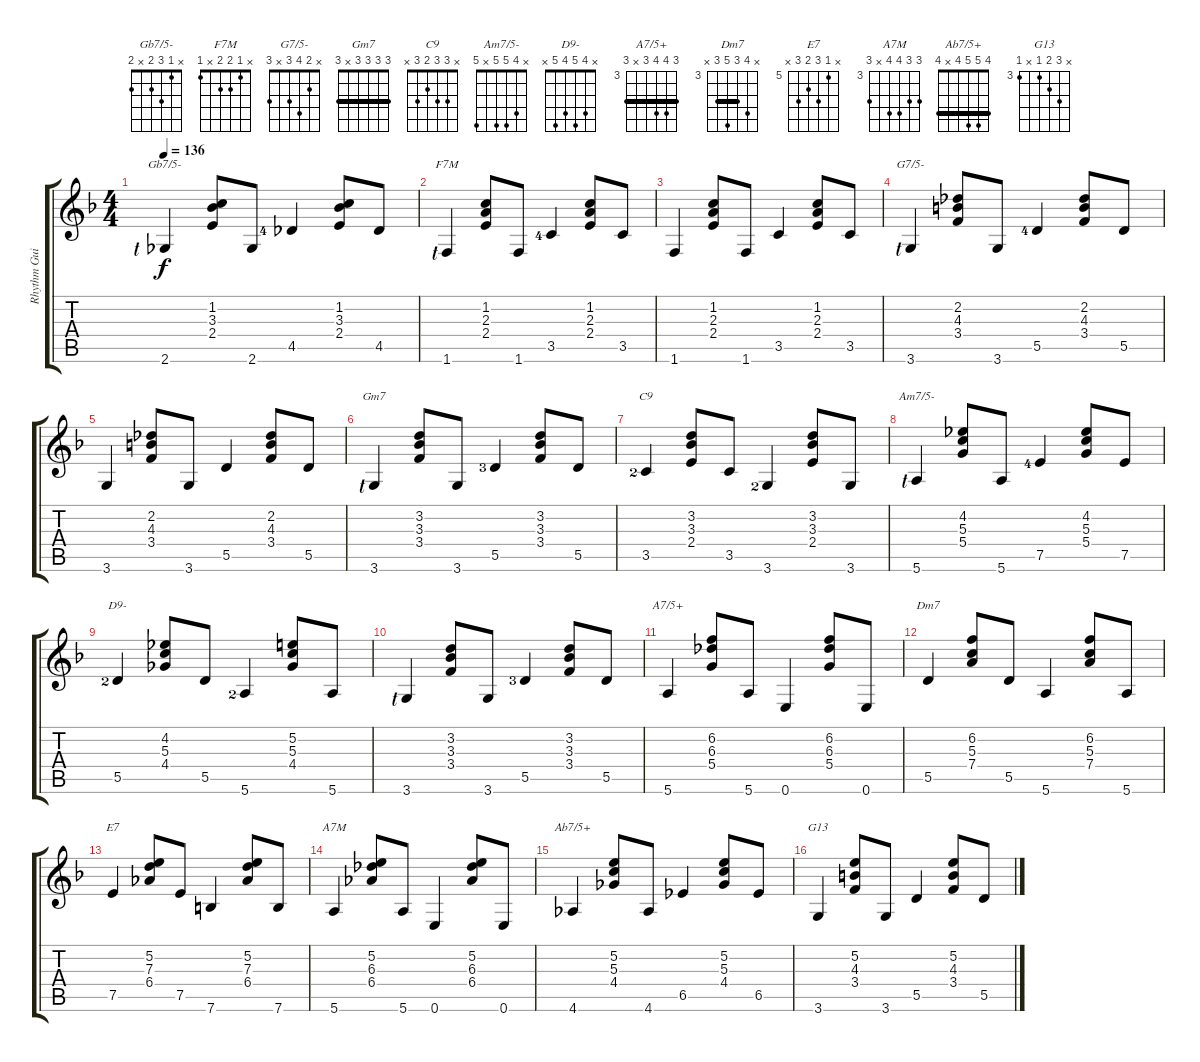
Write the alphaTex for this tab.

\track ("Rhythm Guitar" "Rhythm Gui") {instrument acousticguitarnylon}
\staff {score tabs}
\tuning (E4 B3 G3 D3 A2 E2) {hide}
\chord ("Gb7/5-" x 1 3 2 x 2)
\chord ("F7M" x 1 2 2 x 1)
\chord ("G7/5-" x 2 4 3 x 3)
\chord ("Gm7" 3 3 3 3 x 3) {barre 3}
\chord ("C9" x 3 3 2 3 x)
\chord ("Am7/5-" x 4 5 5 x 5)
\chord ("D9-" x 4 5 4 5 x)
\chord ("A7/5+" 5 6 6 5 x 5) {firstfret 3 barre 5}
\chord ("Dm7" x 6 5 7 5 x) {firstfret 3 barre 5}
\chord ("E7" x 5 7 6 7 x) {firstfret 5}
\chord ("A7M" 5 5 6 6 x 5) {firstfret 3}
\chord ("Ab7/5+" 4 5 5 4 x 4) {barre 4}
\chord ("G13" x 5 4 3 x 3) {firstfret 3}
\ts (4 4)
\tempo 136
\clef g2
\ks f
2.6{lf 1}.4{ch "Gb7/5-" dy f} (1.2 3.3 2.4).8 2.6.8 4.5{lf 5}.4 (1.2 3.3 2.4).8 4.5.8 |
1.6{lf 1}.4{ch "F7M"} (1.2 2.3 2.4).8 1.6.8 3.5{lf 5}.4 (1.2 2.3 2.4).8 3.5.8 |
1.6.4 (1.2 2.3 2.4).8 1.6.8 3.5.4 (1.2 2.3 2.4).8 3.5.8 |
3.6{lf 1}.4{ch "G7/5-"} (2.2 4.3 3.4).8 3.6.8 5.5{lf 5}.4 (2.2 4.3 3.4).8 5.5.8 |
3.6.4 (2.2 4.3 3.4).8 3.6.8 5.5.4 (2.2 4.3 3.4).8 5.5.8 |
3.6{lf 1}.4{ch "Gm7"} (3.2 3.3 3.4).8 3.6.8 5.5{lf 4}.4 (3.2 3.3 3.4).8 5.5.8 |
3.5{lf 3}.4{ch "C9"} (3.2 3.3 2.4).8 3.5.8 3.6{lf 3}.4 (3.2 3.3 2.4).8 3.6.8 |
5.6{lf 1}.4{ch "Am7/5-"} (4.2 5.3 5.4).8 5.6.8 7.5{lf 5}.4 (4.2 5.3 5.4).8 7.5.8 |
5.5{lf 3}.4{ch "D9-"} (4.2 5.3 4.4).8 5.5.8 5.6{lf 3}.4 (5.2 5.3 4.4).8 5.6.8 |
3.6{lf 1}.4 (3.2 3.3 3.4).8 3.6.8 5.5{lf 4}.4 (3.2 3.3 3.4).8 5.5.8 |
5.6.4{ch "A7/5+"} (6.2 6.3 5.4).8 5.6.8 0.6.4 (6.2 6.3 5.4).8 0.6.8 |
5.5.4{ch "Dm7"} (6.2 5.3 7.4).8 5.5.8 5.6.4 (6.2 5.3 7.4).8 5.6.8 |
7.5.4{ch "E7"} (5.2 7.3 6.4).8 7.5.8 7.6.4 (5.2 7.3 6.4).8 7.6.8 |
5.6.4{ch "A7M"} (5.2 6.3 6.4).8 5.6.8 0.6.4 (5.2 6.3 6.4).8 0.6.8 |
4.6.4{ch "Ab7/5+"} (5.2 5.3 4.4).8 4.6.8 6.5.4 (5.2 5.3 4.4).8 6.5.8 |
3.6.4{ch "G13"} (5.2 4.3 3.4).8 3.6.8 5.5.4 (5.2 4.3 3.4).8 5.5.8
